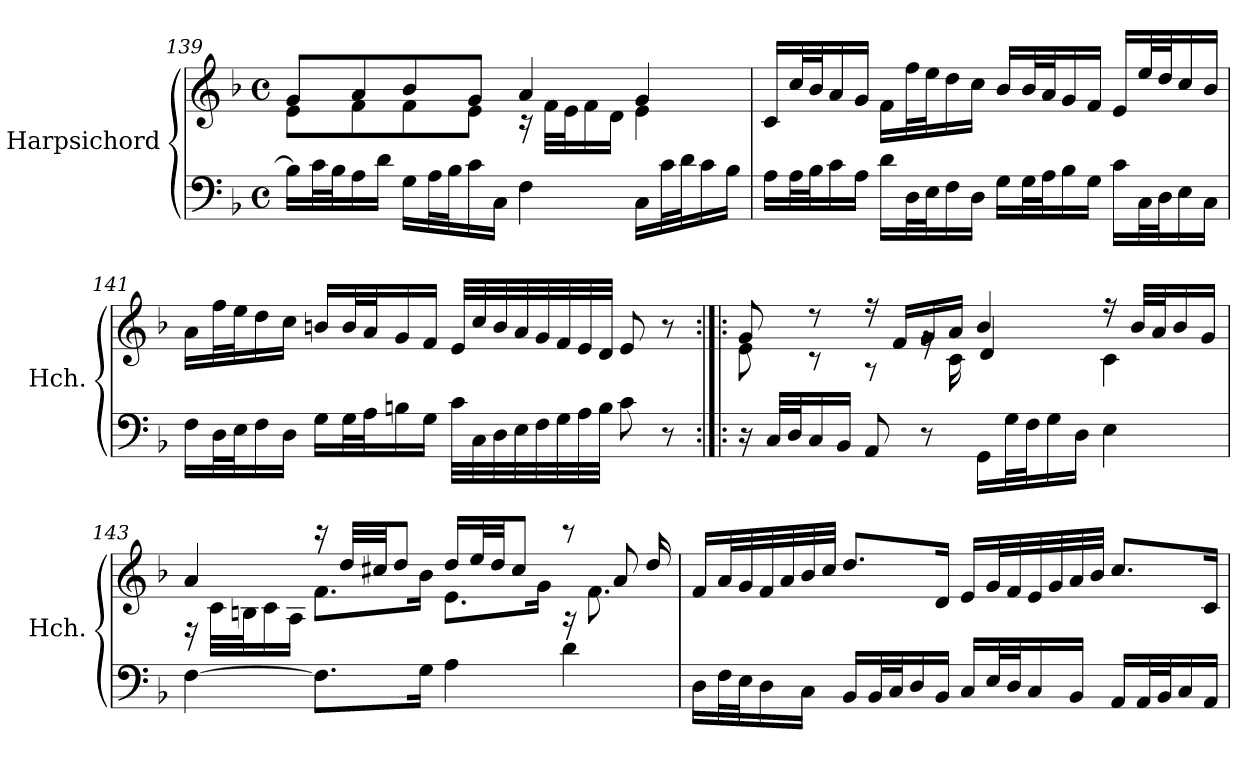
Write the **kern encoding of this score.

**kern	**kern
*part1	*part1
*staff2	*staff1
*I"Harpsichord	*
*I'Hch.	*
*clefF4	*clefG2
*k[b-]	*k[b-]
*M4/4	*M4/4
*met(c)	*met(c)
=139	=139
*	*^
16B-\LL]	8g/L	8e\L
32c\L	.	.
32B-\J	.	.
16A\	8a/	8f\
16d\JJ	.	.
16G\LL	8b-/	8f\
32A\L	.	.
32B-\J	.	.
16c\	8g/J	8e\J
16C\JJ	.	.
4F\	4a/	16r
.	.	32f\LLL
.	.	32e\J
.	.	16f\
.	.	16d\JJ
16C\LL	4g/	4e\
32c\L	.	.
32d\J	.	.
16c\	.	.
16B-\JJ	.	.
*	*v	*v
!!LO:LB:g=z
=140	=140
16A\LL	16c/LL
32A\L	32cc/L
32B-\J	32b-/J
16c\	16a/
16A\JJ	16g/JJ
16d\LL	16f\LL
32D\L	32ff\L
32E\J	32ee\J
16F\	16dd\
16D\JJ	16cc\JJ
16G\LL	16b-/LL
32G\L	32b-/L
32A\J	32a/J
16B-\	16g/
16G\JJ	16f/JJ
16c\LL	16e/LL
32C\L	32ee/L
32D\J	32dd/J
16E\	16cc/
16C\JJ	16b-/JJ
=141	=141
16F\LL	16a\LL
32D\L	32ff\L
32E\J	32ee\J
16F\	16dd\
16D\JJ	16cc\JJ
16G\LL	16bn/LL
32G\L	32b/L
32A\J	32a/J
16Bn\	16g/
16G\JJ	16f/JJ
32c\LLL	32e/LLL
32C\	32cc/
32D\	32b/
32E\	32a/
32F\	32g/
32G\	32f/
32A\	32e/
32B\JJJ	32d/JJJ
8c\	8e/
8r	8r
!!LO:LB:g=z
=142:|!|:	=142:|!|:
*	*^
16r	8g/	8e\
32C/LLL	.	.
32D/J	.	.
16C/	8r	8r
16BB-/JJ	.	.
8AA/	16r	8r
.	16f/LL	.
8r	16g/	16rg
.	16a/JJ	16c\
16GG\LL	4b-/	4d/
32G\L	.	.
32F\J	.	.
16G\	.	.
16D\JJ	.	.
4E\	16r	4c\
.	32b-/LLL	.
.	32a/J	.
.	16b-/	.
.	16g/JJ	.
=143	=143	=143
*	*	*^
[4F\	16rF	4a/	2...ryy
.	32c\LLL	.	.
.	32Bn\J	.	.
.	16c\	.	.
.	16A\JJ	.	.
8.F\L]	8.f\L	16rccc	.
.	.	32dd/LLL	.
.	.	32cc#X/JJ	.
.	.	8dd/J	.
16G\Jk	16b-\Jk	.	.
4A\	8.e\L	16dd/LL	.
.	.	32ee/L	.
.	.	32dd/JJ	.
.	.	8cc#/J	.
.	16g\Jk	.	.
4d\	16rA	8rccc	.
.	8.f\	.	.
.	.	8a/	.
.	.	.	16dd/
*	*v	*v	*v
!!LO:PB:g=z
=144	=144
16D\LL	16f/LL
32F\L	32a/L
32E\J	32g/
16D\	32f/
.	32a/
16C\JJ	32b-/
.	32cc/JJJ
16BB-/LL	8.dd/L
32BB-/L	.
32C/J	.
16D/	.
16BB-/JJ	16d/Jk
16C/LL	16e/LL
32E/L	32g/L
32D/J	32f/
16C/	32e/
.	32g/
16BB-/JJ	32a/
.	32b-/JJJ
16AA/LL	8.cc/L
32AA/L	.
32BB-/J	.
16C/	.
16AA/JJ	16c/Jk
=	=
*-	*-
